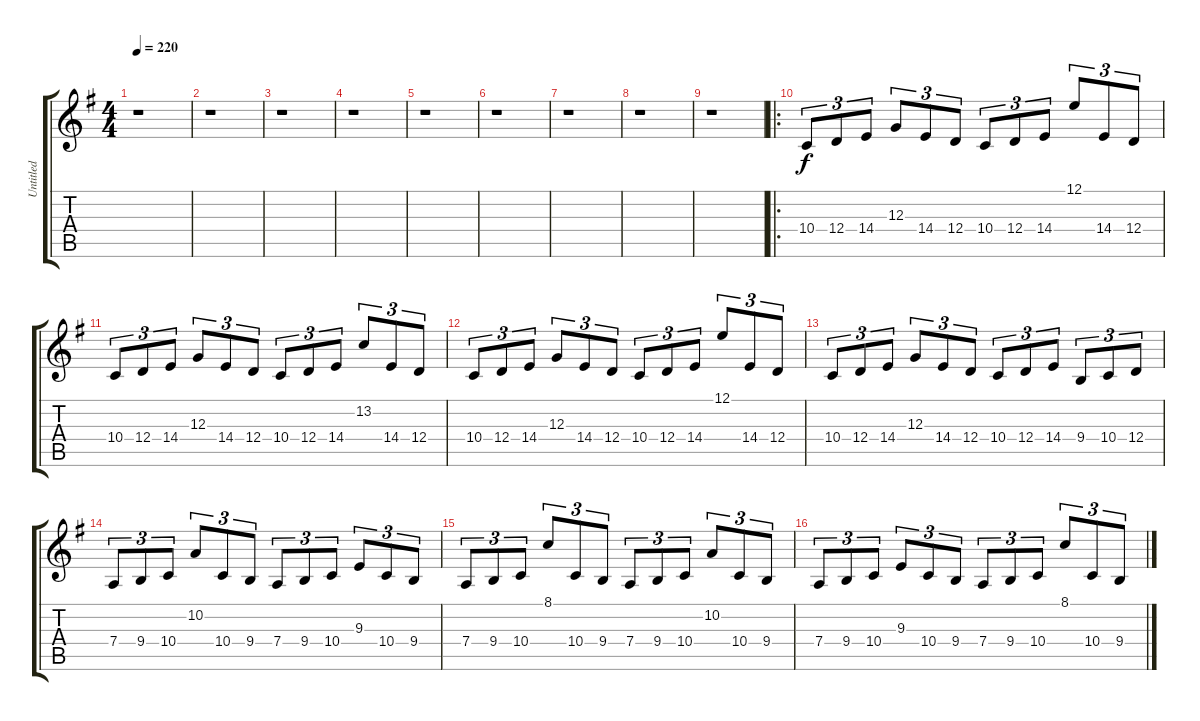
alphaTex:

\track ("Untitled" "Untitled") {instrument synthstrings1}
\staff {score tabs}
\tuning (E4 B3 G3 D3 A2 E2) {hide}
\ts (4 4)
\tempo 220
\clef g2
\ks g
r.1{dy f} |
r.1 |
r.1 |
r.1 |
r.1 |
r.1 |
r.1 |
r.1 |
r.1 |
\ro
10.4.8{tu (3 2)} 12.4.8{tu (3 2)} 14.4.8{tu (3 2)} 12.3.8{tu (3 2)} 14.4.8{tu (3 2)} 12.4.8{tu (3 2)} 10.4.8{tu (3 2)} 12.4.8{tu (3 2)} 14.4.8{tu (3 2)} 12.1.8{tu (3 2)} 14.4.8{tu (3 2)} 12.4.8{tu (3 2)} |
10.4.8{tu (3 2)} 12.4.8{tu (3 2)} 14.4.8{tu (3 2)} 12.3.8{tu (3 2)} 14.4.8{tu (3 2)} 12.4.8{tu (3 2)} 10.4.8{tu (3 2)} 12.4.8{tu (3 2)} 14.4.8{tu (3 2)} 13.2.8{tu (3 2)} 14.4.8{tu (3 2)} 12.4.8{tu (3 2)} |
10.4.8{tu (3 2)} 12.4.8{tu (3 2)} 14.4.8{tu (3 2)} 12.3.8{tu (3 2)} 14.4.8{tu (3 2)} 12.4.8{tu (3 2)} 10.4.8{tu (3 2)} 12.4.8{tu (3 2)} 14.4.8{tu (3 2)} 12.1.8{tu (3 2)} 14.4.8{tu (3 2)} 12.4.8{tu (3 2)} |
10.4.8{tu (3 2)} 12.4.8{tu (3 2)} 14.4.8{tu (3 2)} 12.3.8{tu (3 2)} 14.4.8{tu (3 2)} 12.4.8{tu (3 2)} 10.4.8{tu (3 2)} 12.4.8{tu (3 2)} 14.4.8{tu (3 2)} 9.4.8{tu (3 2)} 10.4.8{tu (3 2)} 12.4.8{tu (3 2)} |
7.4.8{tu (3 2)} 9.4.8{tu (3 2)} 10.4.8{tu (3 2)} 10.2.8{tu (3 2)} 10.4.8{tu (3 2)} 9.4.8{tu (3 2)} 7.4.8{tu (3 2)} 9.4.8{tu (3 2)} 10.4.8{tu (3 2)} 9.3.8{tu (3 2)} 10.4.8{tu (3 2)} 9.4.8{tu (3 2)} |
7.4.8{tu (3 2)} 9.4.8{tu (3 2)} 10.4.8{tu (3 2)} 8.1.8{tu (3 2)} 10.4.8{tu (3 2)} 9.4.8{tu (3 2)} 7.4.8{tu (3 2)} 9.4.8{tu (3 2)} 10.4.8{tu (3 2)} 10.2.8{tu (3 2)} 10.4.8{tu (3 2)} 9.4.8{tu (3 2)} |
7.4.8{tu (3 2)} 9.4.8{tu (3 2)} 10.4.8{tu (3 2)} 9.3.8{tu (3 2)} 10.4.8{tu (3 2)} 9.4.8{tu (3 2)} 7.4.8{tu (3 2)} 9.4.8{tu (3 2)} 10.4.8{tu (3 2)} 8.1.8{tu (3 2)} 10.4.8{tu (3 2)} 9.4.8{tu (3 2)}
